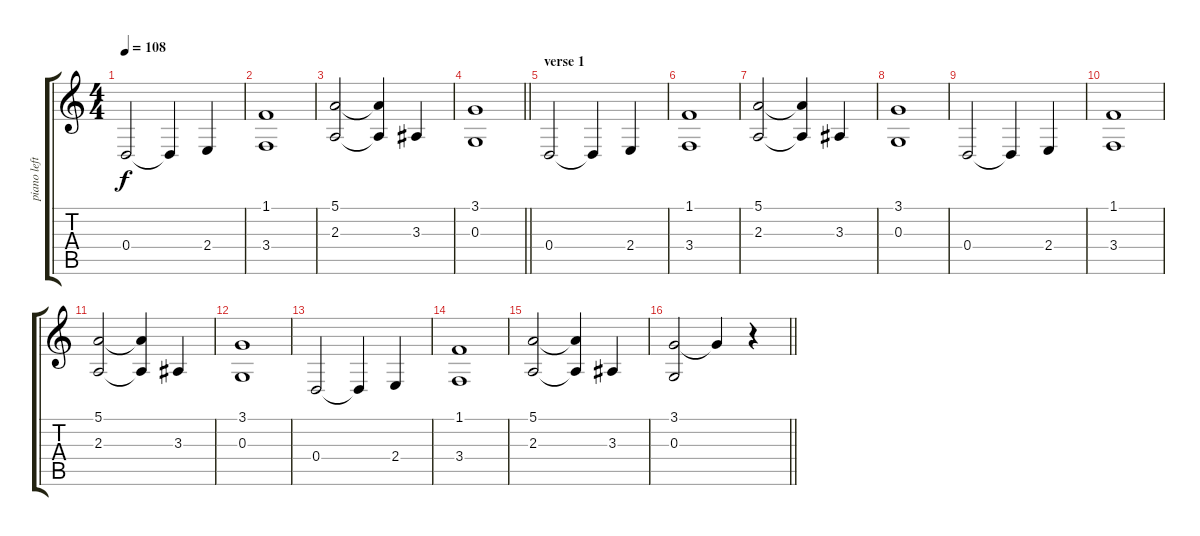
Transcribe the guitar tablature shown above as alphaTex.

\track ("piano left" "piano left") {instrument electricgrandpiano}
\staff {score tabs}
\tuning (E4 B3 G3 D3 A2 E2) {hide}
\ts (4 4)
\tempo 108
\clef g2
\ks c
0.4.2{dy f} 0.4{t}.4 2.4.4 |
(1.1 3.4).1 |
(5.1 2.3).2 (5.1{t} 2.3{t}).4 3.3.4 |
\barLineRight lightlight
(3.1 0.3).1 |
\section ("" "verse 1")
0.4.2 0.4{t}.4 2.4.4 |
(1.1 3.4).1 |
(5.1 2.3).2 (5.1{t} 2.3{t}).4 3.3.4 |
(3.1 0.3).1 |
0.4.2 0.4{t}.4 2.4.4 |
(1.1 3.4).1 |
(5.1 2.3).2 (5.1{t} 2.3{t}).4 3.3.4 |
(3.1 0.3).1 |
0.4.2 0.4{t}.4 2.4.4 |
(1.1 3.4).1 |
(5.1 2.3).2 (5.1{t} 2.3{t}).4 3.3.4 |
\barLineRight lightlight
(3.1 0.3).2 3.1{t}.4 r.4
